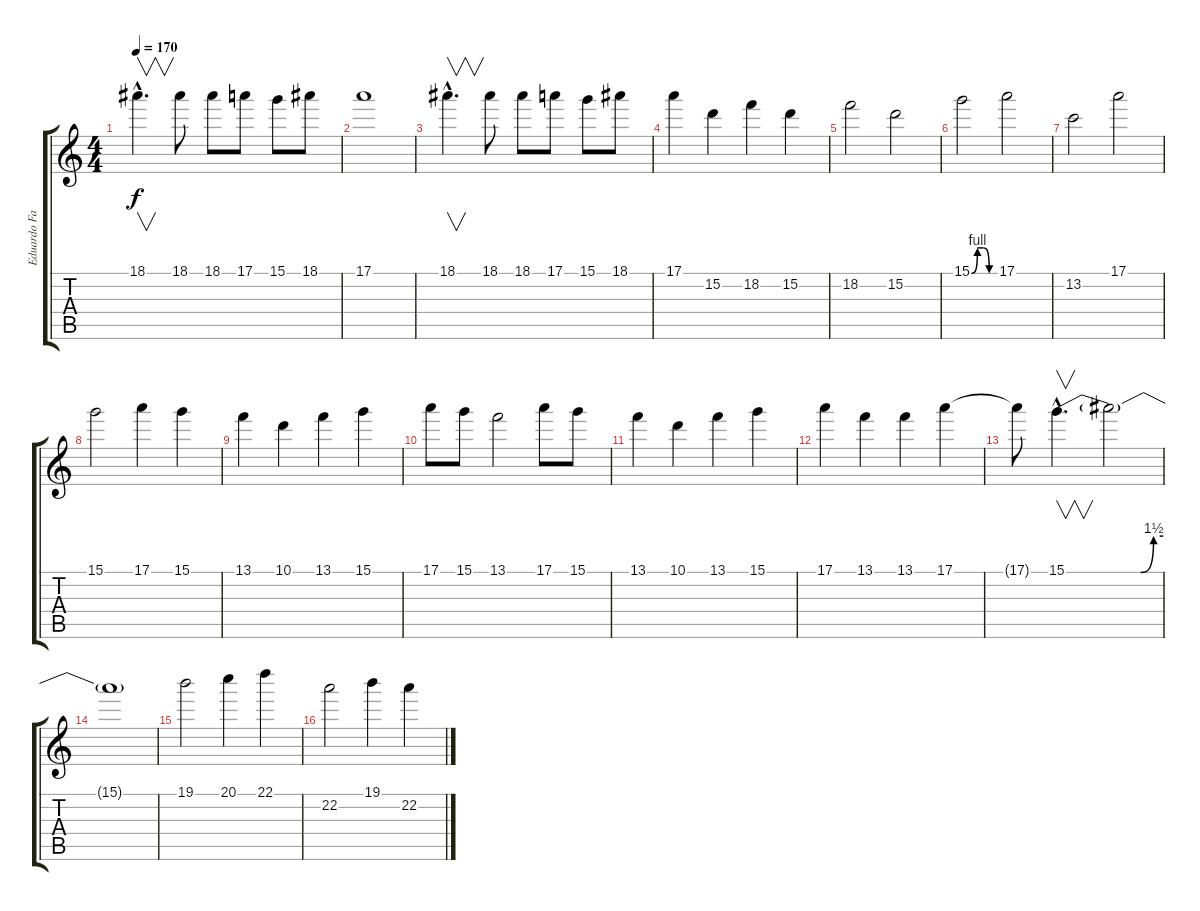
\track ("Eduardo Falaschi" "Eduardo Fa") {instrument overdrivenguitar}
\staff {score tabs}
\tuning (E4 B3 G3 D3 A2 E2) {hide}
\ts (4 4)
\tempo 170
\clef g2
\ks c
18.1{hac}.4{v d dy f} 18.1.8 18.1.8 17.1.8 15.1.8 18.1.8 |
17.1.1 |
18.1{hac}.4{v d} 18.1.8 18.1.8 17.1.8 15.1.8 18.1.8 |
17.1.4 15.2.4 18.2.4 15.2.4 |
18.2.2 15.2.2 |
15.1{be (custom 0 0 15 4 30 4 45 0 60 0)}.2 17.1.2 |
13.2.2 17.1.2 |
15.1.2 17.1.4 15.1.4 |
13.1.4 10.1.4 13.1.4 15.1.4 |
17.1.8 15.1.8 13.1.2 17.1.8 15.1.8 |
13.1.4 10.1.4 13.1.4 15.1.4 |
17.1.4 13.1.4 13.1.4 17.1.4 |
17.1{t}.8 15.1{be (custom 0 0 30 0 46 0 54 6 60 6) hac}.4{v d} 15.1{t}.2 |
15.1{t}.1 |
19.1.2 20.1.4 22.1.4 |
22.2.2 19.1.4 22.2.4
